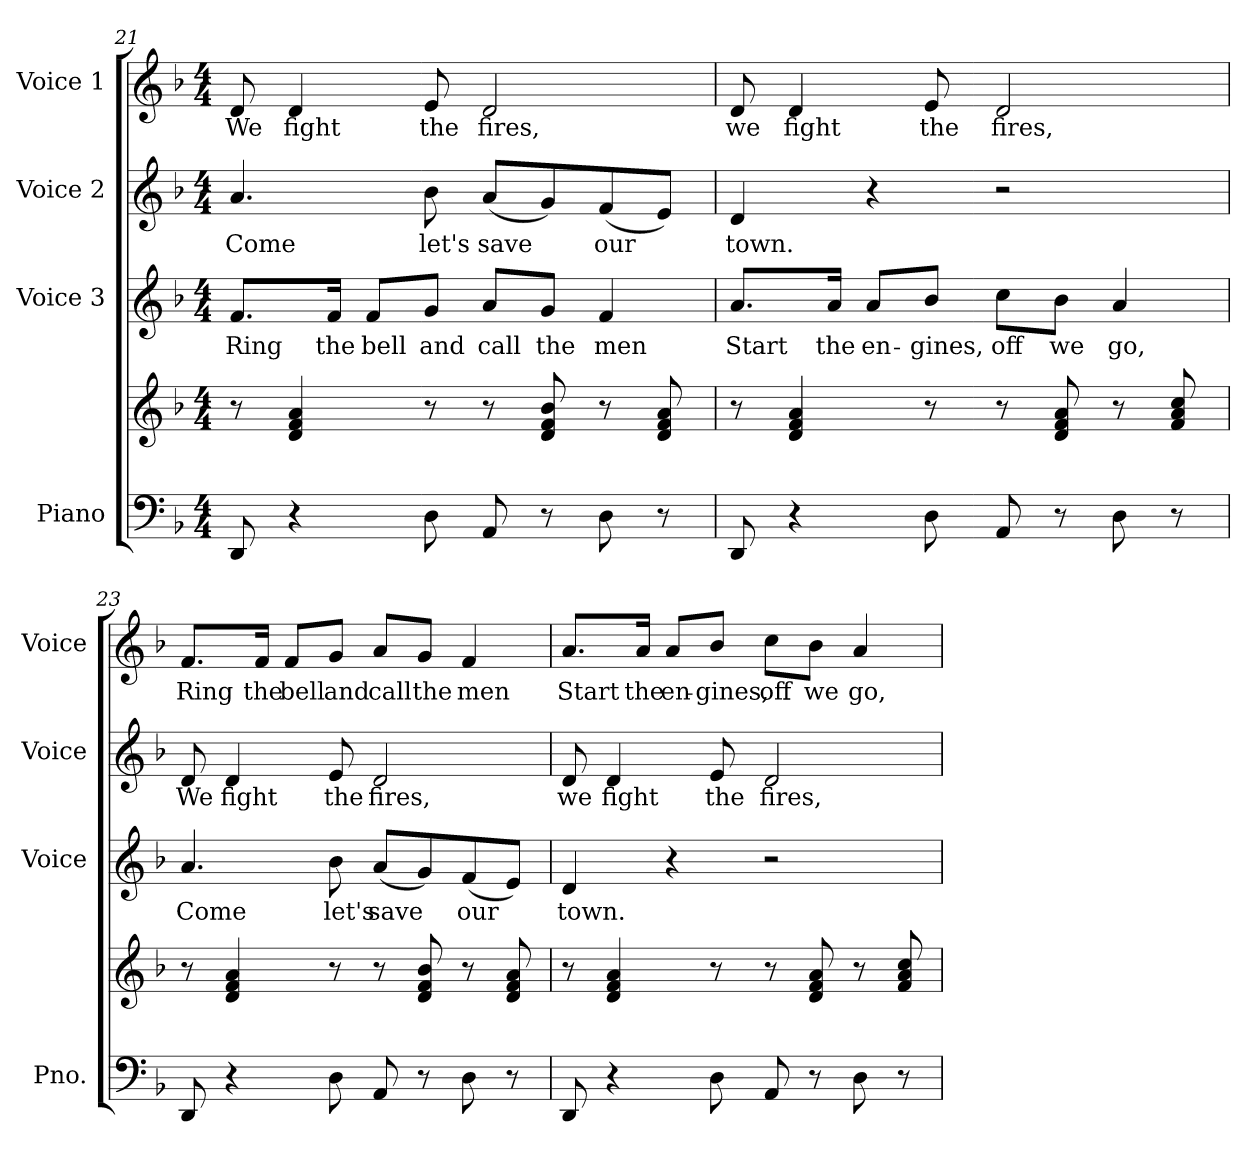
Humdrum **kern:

**kern	**kern	**kern	**text	**kern	**text	**kern	**text
*part4	*part4	*part3	*part3	*part2	*part2	*part1	*part1
*staff5	*staff4	*staff3	*staff3	*staff2	*staff2	*staff1	*staff1
*I"Piano	*	*I"Voice 3	*	*I"Voice 2	*	*I"Voice 1	*
*I'Pno.	*	*I'Voice	*	*I'Voice	*	*I'Voice	*
*clefF4	*clefG2	*clefG2	*	*clefG2	*	*clefG2	*
*k[b-]	*k[b-]	*k[b-]	*	*k[b-]	*	*k[b-]	*
*F:	*F:	*F:	*	*F:	*	*F:	*
*M4/4	*M4/4	*M4/4	*	*M4/4	*	*M4/4	*
=21	=21	=21	=21	=21	=21	=21	=21
!	!	!	!LO:LY:b:color=#000000	!	!	!	!
!	!	!	!	!	!LO:LY:b:color=#000000	!	!
!	!	!	!	!	!	!	!LO:LY:b:color=#000000
8DDi/	8r	8.fi/L	Ring	4.ai/	Come	8di/	We
!	!	!	!	!	!	!	!LO:LY:b:color=#000000
4r	4di/ 4fi 4ai	.	.	.	.	4di/	fight
!	!	!	!LO:LY:b:color=#000000	!	!	!	!
.	.	16fi/Jk	the	.	.	.	.
!	!	!	!LO:LY:b:color=#000000	!	!	!	!
.	.	8fi/L	bell	.	.	.	.
!	!	!	!LO:LY:b:color=#000000	!	!	!	!
!	!	!	!	!	!LO:LY:b:color=#000000	!	!
!	!	!	!	!	!	!	!LO:LY:b:color=#000000
8Di\	8r	8gi/J	and	8b-i\	let's	8ei/	the
!	!	!	!LO:LY:b:color=#000000	!	!	!	!
!	!	!	!	!	!LO:LY:b:color=#000000	!	!
!	!	!	!	!	!	!	!LO:LY:b:color=#000000
8AAi/	8r	8ai/L	call	(8ai/L	save	2di/	fires,
!	!	!	!LO:LY:b:color=#000000	!	!	!	!
8r	8di/ 8fi 8b-i	8gi/J	the	8gi/)	.	.	.
!	!	!	!LO:LY:b:color=#000000	!	!	!	!
!	!	!	!	!	!LO:LY:b:color=#000000	!	!
8Di\	8r	4fi/	men	(8fi/	our	.	.
8r	8di/ 8fi 8ai	.	.	8ei/J)	.	.	.
=22	=22	=22	=22	=22	=22	=22	=22
!	!	!	!LO:LY:b:color=#000000	!	!	!	!
!	!	!	!	!	!LO:LY:b:color=#000000	!	!
!	!	!	!	!	!	!	!LO:LY:b:color=#000000
8DDi/	8r	8.ai/L	Start	4di/	town.	8di/	we
!	!	!	!	!	!	!	!LO:LY:b:color=#000000
4r	4di/ 4fi 4ai	.	.	.	.	4di/	fight
!	!	!	!LO:LY:b:color=#000000	!	!	!	!
.	.	16ai/Jk	the	.	.	.	.
!	!	!	!LO:LY:b:color=#000000	!	!	!	!
.	.	8ai/L	en-	4r	.	.	.
!	!	!	!LO:LY:b:color=#000000	!	!	!	!
!	!	!	!	!	!	!	!LO:LY:b:color=#000000
8Di\	8r	8b-i/J	-gines,	.	.	8ei/	the
!	!	!	!LO:LY:b:color=#000000	!	!	!	!
!	!	!	!	!	!	!	!LO:LY:b:color=#000000
8AAi/	8r	8cci\L	off	2r	.	2di/	fires,
!	!	!	!LO:LY:b:color=#000000	!	!	!	!
8r	8di/ 8fi 8ai	8b-i\J	we	.	.	.	.
!	!	!	!LO:LY:b:color=#000000	!	!	!	!
8Di\	8r	4ai/	go,	.	.	.	.
8r	8fi/ 8ai 8cci	.	.	.	.	.	.
!!LO:PB:g=z
=23	=23	=23	=23	=23	=23	=23	=23
!	!	!	!LO:LY:b:color=#000000	!	!	!	!
!	!	!	!	!	!LO:LY:b:color=#000000	!	!
!	!	!	!	!	!	!	!LO:LY:b:color=#000000
8DDi/	8r	4.ai/	Come	8di/	We	8.fi/L	Ring
!	!	!	!	!	!LO:LY:b:color=#000000	!	!
4r	4di/ 4fi 4ai	.	.	4di/	fight	.	.
!	!	!	!	!	!	!	!LO:LY:b:color=#000000
.	.	.	.	.	.	16fi/Jk	the
!	!	!	!	!	!	!	!LO:LY:b:color=#000000
.	.	.	.	.	.	8fi/L	bell
!	!	!	!LO:LY:b:color=#000000	!	!	!	!
!	!	!	!	!	!LO:LY:b:color=#000000	!	!
!	!	!	!	!	!	!	!LO:LY:b:color=#000000
8Di\	8r	8b-i\	let's	8ei/	the	8gi/J	and
!	!	!	!LO:LY:b:color=#000000	!	!	!	!
!	!	!	!	!	!LO:LY:b:color=#000000	!	!
!	!	!	!	!	!	!	!LO:LY:b:color=#000000
8AAi/	8r	(8ai/L	save	2di/	fires,	8ai/L	call
!	!	!	!	!	!	!	!LO:LY:b:color=#000000
8r	8di/ 8fi 8b-i	8gi/)	.	.	.	8gi/J	the
!	!	!	!LO:LY:b:color=#000000	!	!	!	!
!	!	!	!	!	!	!	!LO:LY:b:color=#000000
8Di\	8r	(8fi/	our	.	.	4fi/	men
8r	8di/ 8fi 8ai	8ei/J)	.	.	.	.	.
=24	=24	=24	=24	=24	=24	=24	=24
!	!	!	!LO:LY:b:color=#000000	!	!	!	!
!	!	!	!	!	!LO:LY:b:color=#000000	!	!
!	!	!	!	!	!	!	!LO:LY:b:color=#000000
8DDi/	8r	4di/	town.	8di/	we	8.ai/L	Start
!	!	!	!	!	!LO:LY:b:color=#000000	!	!
4r	4di/ 4fi 4ai	.	.	4di/	fight	.	.
!	!	!	!	!	!	!	!LO:LY:b:color=#000000
.	.	.	.	.	.	16ai/Jk	the
!	!	!	!	!	!	!	!LO:LY:b:color=#000000
.	.	4r	.	.	.	8ai/L	en-
!	!	!	!	!	!LO:LY:b:color=#000000	!	!
!	!	!	!	!	!	!	!LO:LY:b:color=#000000
8Di\	8r	.	.	8ei/	the	8b-i/J	-gines,
!	!	!	!	!	!LO:LY:b:color=#000000	!	!
!	!	!	!	!	!	!	!LO:LY:b:color=#000000
8AAi/	8r	2r	.	2di/	fires,	8cci\L	off
!	!	!	!	!	!	!	!LO:LY:b:color=#000000
8r	8di/ 8fi 8ai	.	.	.	.	8b-i\J	we
!	!	!	!	!	!	!	!LO:LY:b:color=#000000
8Di\	8r	.	.	.	.	4ai/	go,
8r	8fi/ 8ai 8cci	.	.	.	.	.	.
=	=	=	=	=	=	=	=
*-	*-	*-	*-	*-	*-	*-	*-
